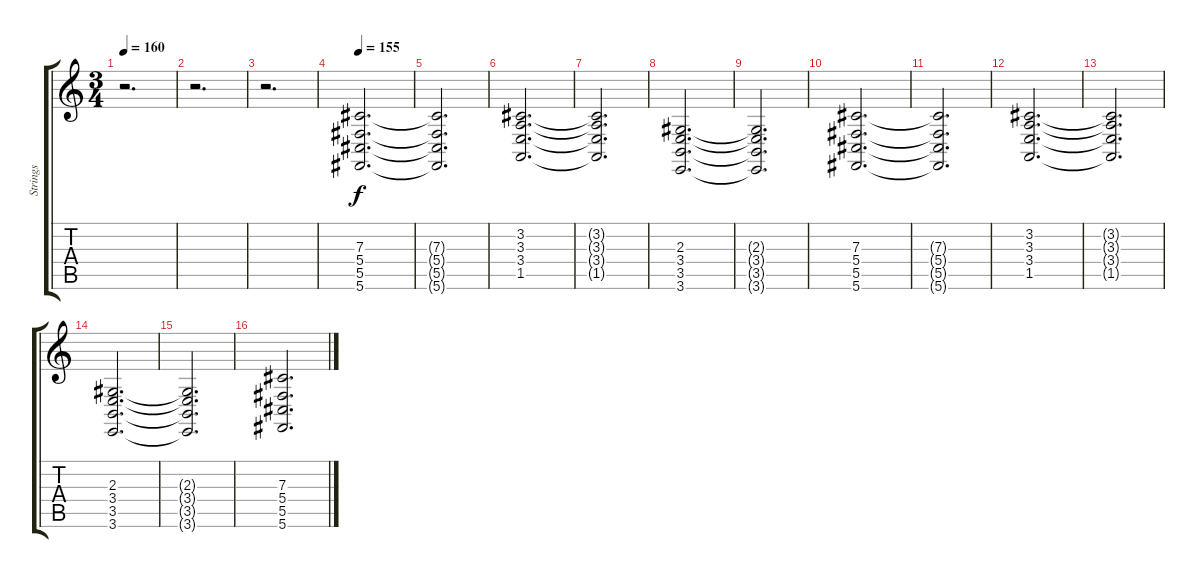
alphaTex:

\track ("Strings" "Strings") {instrument stringensemble1}
\staff {score tabs}
\tuning (Eb4 Bb3 Gb3 Db3 Ab2 Db2) {hide}
\ts (3 4)
\tempo 160
\clef g2
\ks c
r.2{d dy f} |
r.2{d} |
r.2{d} |
\tempo 155
(7.3 5.4 5.5 5.6).2{d} |
(7.3{t} 5.4{t} 5.5{t} 5.6{t}).2{d} |
(3.2 3.3 3.4 1.5).2{d} |
(3.2{t} 3.3{t} 3.4{t} 1.5{t}).2{d} |
(2.3 3.4 3.5 3.6).2{d} |
(2.3{t} 3.4{t} 3.5{t} 3.6{t}).2{d} |
(7.3 5.4 5.5 5.6).2{d} |
(7.3{t} 5.4{t} 5.5{t} 5.6{t}).2{d} |
(3.2 3.3 3.4 1.5).2{d} |
(3.2{t} 3.3{t} 3.4{t} 1.5{t}).2{d} |
(2.3 3.4 3.5 3.6).2{d} |
(2.3{t} 3.4{t} 3.5{t} 3.6{t}).2{d} |
(7.3 5.4 5.5 5.6).2{d}
